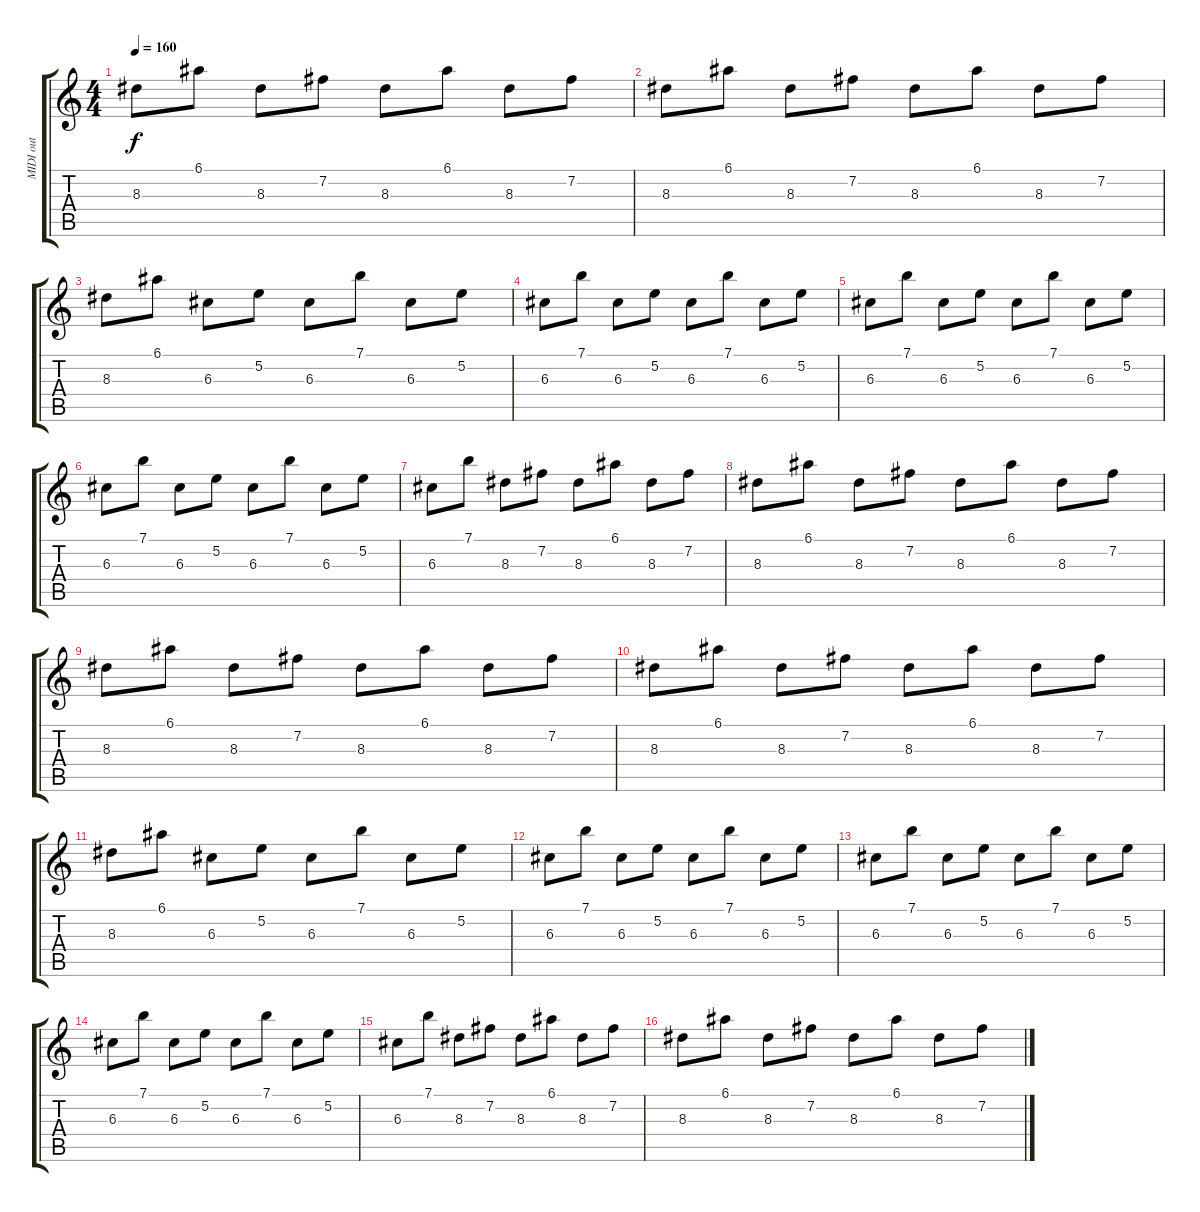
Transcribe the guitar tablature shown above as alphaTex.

\track ("MIDI out" "MIDI out") {instrument electricguitarjazz}
\staff {score tabs}
\tuning (E4 B3 G3 D3 A2 E2) {hide}
\ts (4 4)
\tempo 160
\clef g2
\ks c
8.3.8{dy f} 6.1.8 8.3.8 7.2.8 8.3.8 6.1.8 8.3.8 7.2.8 |
8.3.8 6.1.8 8.3.8 7.2.8 8.3.8 6.1.8 8.3.8 7.2.8 |
8.3.8 6.1.8 6.3.8 5.2.8 6.3.8 7.1.8 6.3.8 5.2.8 |
6.3.8 7.1.8 6.3.8 5.2.8 6.3.8 7.1.8 6.3.8 5.2.8 |
6.3.8 7.1.8 6.3.8 5.2.8 6.3.8 7.1.8 6.3.8 5.2.8 |
6.3.8 7.1.8 6.3.8 5.2.8 6.3.8 7.1.8 6.3.8 5.2.8 |
6.3.8 7.1.8 8.3.8 7.2.8 8.3.8 6.1.8 8.3.8 7.2.8 |
8.3.8 6.1.8 8.3.8 7.2.8 8.3.8 6.1.8 8.3.8 7.2.8 |
8.3.8 6.1.8 8.3.8 7.2.8 8.3.8 6.1.8 8.3.8 7.2.8 |
8.3.8 6.1.8 8.3.8 7.2.8 8.3.8 6.1.8 8.3.8 7.2.8 |
8.3.8 6.1.8 6.3.8 5.2.8 6.3.8 7.1.8 6.3.8 5.2.8 |
6.3.8 7.1.8 6.3.8 5.2.8 6.3.8 7.1.8 6.3.8 5.2.8 |
6.3.8 7.1.8 6.3.8 5.2.8 6.3.8 7.1.8 6.3.8 5.2.8 |
6.3.8 7.1.8 6.3.8 5.2.8 6.3.8 7.1.8 6.3.8 5.2.8 |
6.3.8 7.1.8 8.3.8 7.2.8 8.3.8 6.1.8 8.3.8 7.2.8 |
8.3.8 6.1.8 8.3.8 7.2.8 8.3.8 6.1.8 8.3.8 7.2.8
